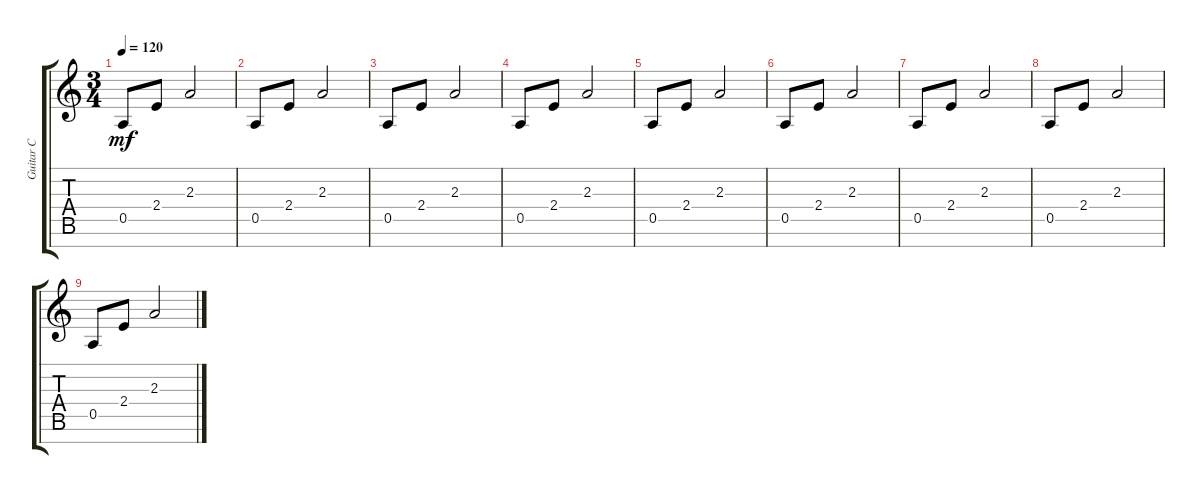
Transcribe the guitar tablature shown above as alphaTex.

\track ("Guitar C" "Guitar C") {instrument acousticguitarsteel}
\staff {score tabs}
\tuning (E4 B3 G3 D3 A2 E2 B1) {hide}
\ts (3 4)
\tempo 120
\clef g2
\ks c
0.5.8{dy mf} 2.4.8 2.3.2 |
0.5.8 2.4.8 2.3.2 |
0.5.8 2.4.8 2.3.2 |
0.5.8 2.4.8 2.3.2 |
0.5.8 2.4.8 2.3.2 |
0.5.8 2.4.8 2.3.2 |
0.5.8 2.4.8 2.3.2 |
0.5.8 2.4.8 2.3.2 |
0.5.8 2.4.8 2.3.2
